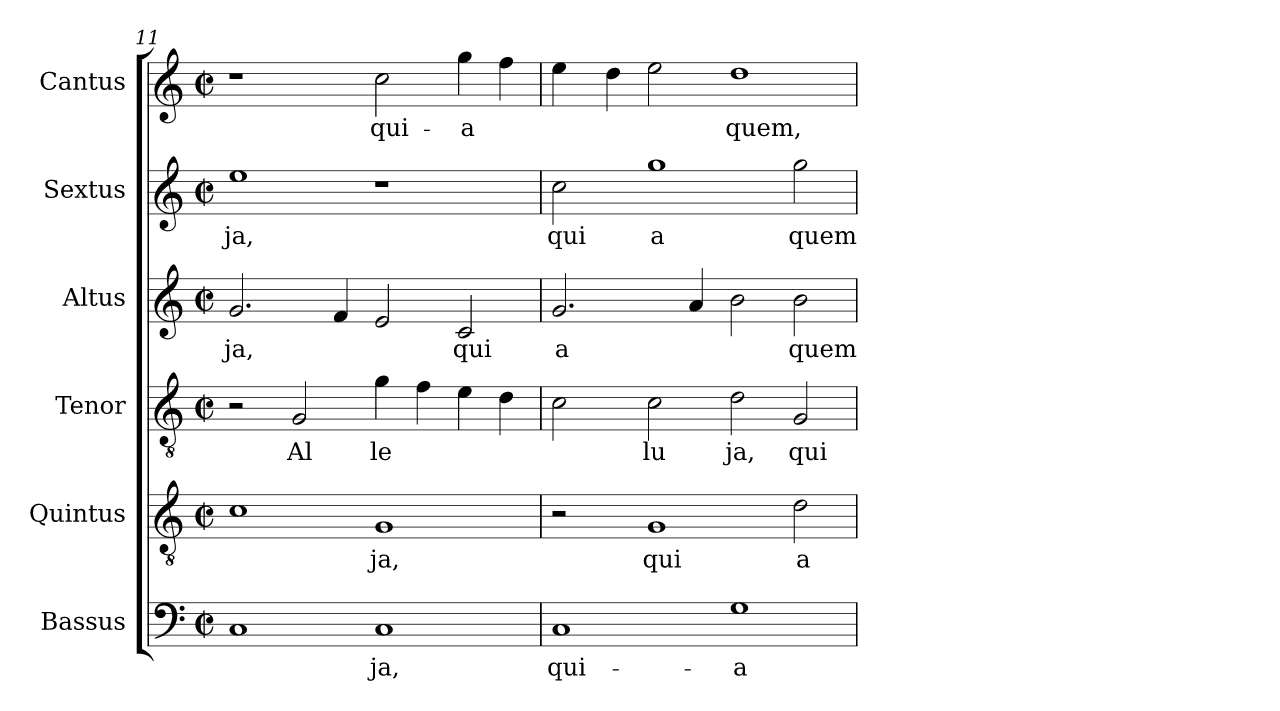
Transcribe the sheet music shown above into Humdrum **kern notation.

**kern	**text	**kern	**text	**kern	**text	**kern	**text	**kern	**text	**kern	**text
*part6	*part6	*part5	*part5	*part4	*part4	*part3	*part3	*part2	*part2	*part1	*part1
*staff6	*staff6	*staff5	*staff5	*staff4	*staff4	*staff3	*staff3	*staff2	*staff2	*staff1	*staff1
*I"Bassus	*	*I"Quintus	*	*I"Tenor	*	*I"Altus	*	*I"Sextus	*	*I"Cantus	*
*clefF4	*	*clefGv2	*	*clefGv2	*	*clefG2	*	*clefG2	*	*clefG2	*
*M2/2	*	*M2/2	*	*M2/2	*	*M2/2	*	*M2/2	*	*M2/2	*
*met(c|)	*	*met(c|)	*	*met(c|)	*	*met(c|)	*	*met(c|)	*	*met(c|)	*
=11	=11	=11	=11	=11	=11	=11	=11	=11	=11	=11	=11
!	!	!	!	!	!	!	!LO:LY:b:cj	!	!LO:LY:b:cj	!	!
1C	.	1c	.	2r	.	2.g/	ja,	1ee	-ja,	1r	.
!	!	!	!	!	!LO:LY:b:cj	!	!	!	!	!	!
.	.	.	.	2G/	Al	.	.	.	.	.	.
.	.	.	.	.	.	4f/	.	.	.	.	.
!	!LO:LY:b:cj	!	!LO:LY:b:cj	!	!LO:LY:b:cj	!	!	!	!	!	!LO:LY:b:cj
1C	ja,	1G	ja,	4g\	le	2e/	.	1r	.	2cc\	qui-
.	.	.	.	4f\	.	.	.	.	.	.	.
!	!	!	!	!	!	!	!LO:LY:b:cj	!	!	!	!LO:LY:b:cj
.	.	.	.	4e\	.	2c/	qui	.	.	4gg\	-a
.	.	.	.	4d\	.	.	.	.	.	4ff\	.
!!LO:LB:g=z
=12	=12	=12	=12	=12	=12	=12	=12	=12	=12	=12	=12
!	!LO:LY:b:cj	!	!	!	!	!	!LO:LY:b:cj	!	!LO:LY:b:cj	!	!
*	*	*	*	*^	*	*	*	*	*	*	*
1C	qui-	2r	.	2c\	8ryy	.	2.g/	a	2cc\	qui	4ee\	.
.	.	.	.	.	1...ryy	.	.	.	.	.	.	.
.	.	.	.	.	.	.	.	.	.	.	4dd\	.
!	!	!	!LO:LY:b:cj	!	!	!LO:LY:b:cj	!	!	!	!LO:LY:b:cj	!	!
.	.	1G	qui	2c\	.	lu	.	.	1gg	a	2ee\	.
.	.	.	.	.	.	.	4a/	.	.	.	.	.
!	!LO:LY:b:cj	!	!	!	!	!LO:LY:b:cj	!	!	!	!	!	!LO:LY:b:cj
1G	-a	.	.	2d\	.	ja,	2b\	.	.	.	1dd	quem,
!	!	!	!LO:LY:b:cj	!	!	!LO:LY:b:cj	!	!LO:LY:b:cj	!	!LO:LY:b:cj	!	!
.	.	2d\	a	2G/	.	qui	2b\	quem	2gg\	quem	.	.
*	*	*	*	*v	*v	*	*	*	*	*	*	*
=	=	=	=	=	=	=	=	=	=	=	=
*-	*-	*-	*-	*-	*-	*-	*-	*-	*-	*-	*-
